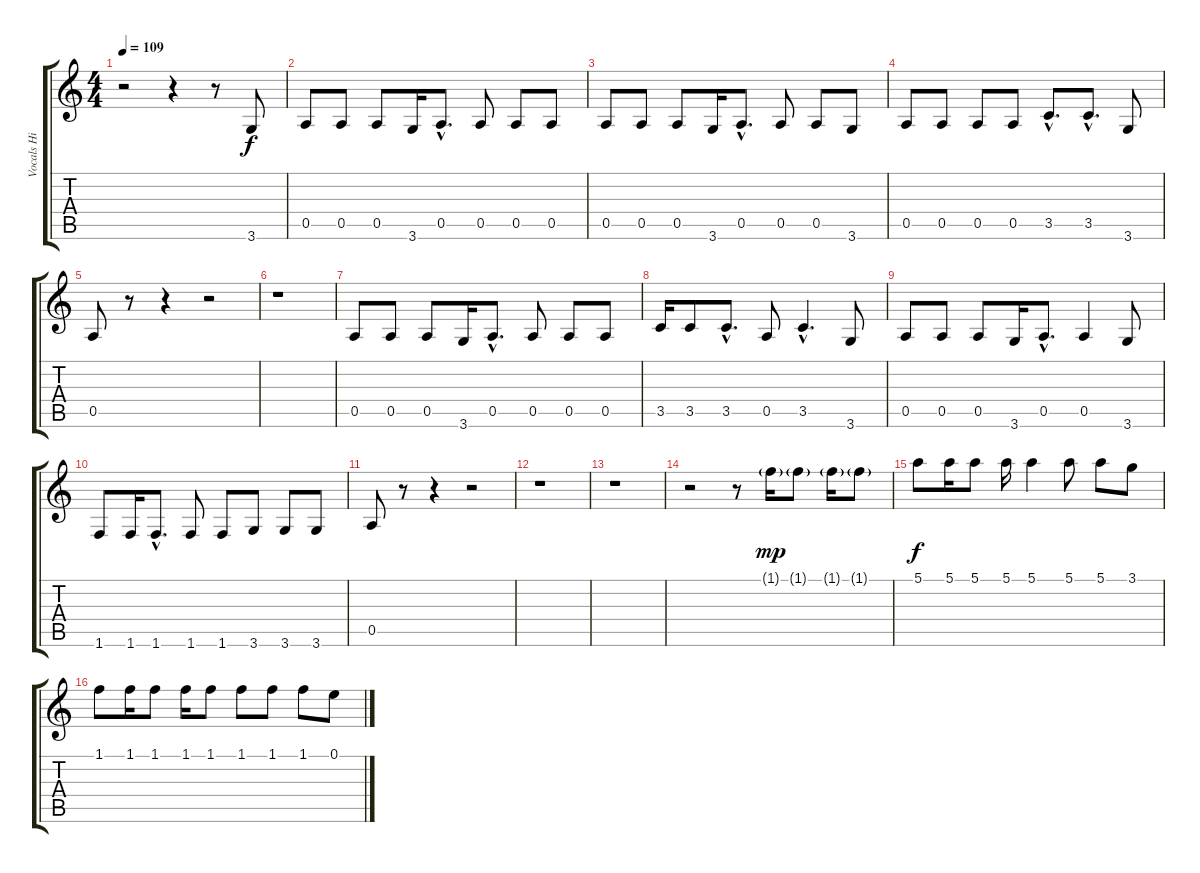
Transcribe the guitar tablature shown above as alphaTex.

\track ("Vocals Hi" "Vocals Hi") {instrument distortionguitar}
\staff {score tabs}
\tuning (E4 B3 G3 D3 A2 E2) {hide}
\ts (4 4)
\tempo 109
\clef g2
\ks c
r.2{dy f} r.4 r.8 3.6.8 |
0.5.8 0.5.8 0.5.8 3.6.16 0.5{hac}.8{d} 0.5.8 0.5.8 0.5.8 |
0.5.8 0.5.8 0.5.8 3.6.16 0.5{hac}.8{d} 0.5.8 0.5.8 3.6.8 |
0.5.8 0.5.8 0.5.8 0.5.8 3.5{hac}.8{d} 3.5{hac}.8{d} 3.6.8 |
0.5.8 r.8 r.4 r.2 |
r.1 |
0.5.8 0.5.8 0.5.8 3.6.16 0.5{hac}.8{d} 0.5.8 0.5.8 0.5.8 |
3.5.16 3.5.8 3.5{hac}.8{d} 0.5.8 3.5{hac}.4{d} 3.6.8 |
0.5.8 0.5.8 0.5.8 3.6.16 0.5{hac}.8{d} 0.5.4 3.6.8 |
1.6.8 1.6.16 1.6{hac}.8{d} 1.6.8 1.6.8 3.6.8 3.6.8 3.6.8 |
0.5.8 r.8 r.4 r.2 |
r.1 |
r.1 |
r.2 r.8 1.1{g}.16{dy mp} 1.1{g}.8 1.1{g}.16 1.1{g}.8 |
5.1.8{dy f} 5.1.16 5.1.8 5.1.16 5.1.4 5.1.8 5.1.8 3.1.8 |
1.1.8 1.1.16 1.1.8 1.1.16 1.1.8 1.1.8 1.1.8 1.1.8 0.1.8
